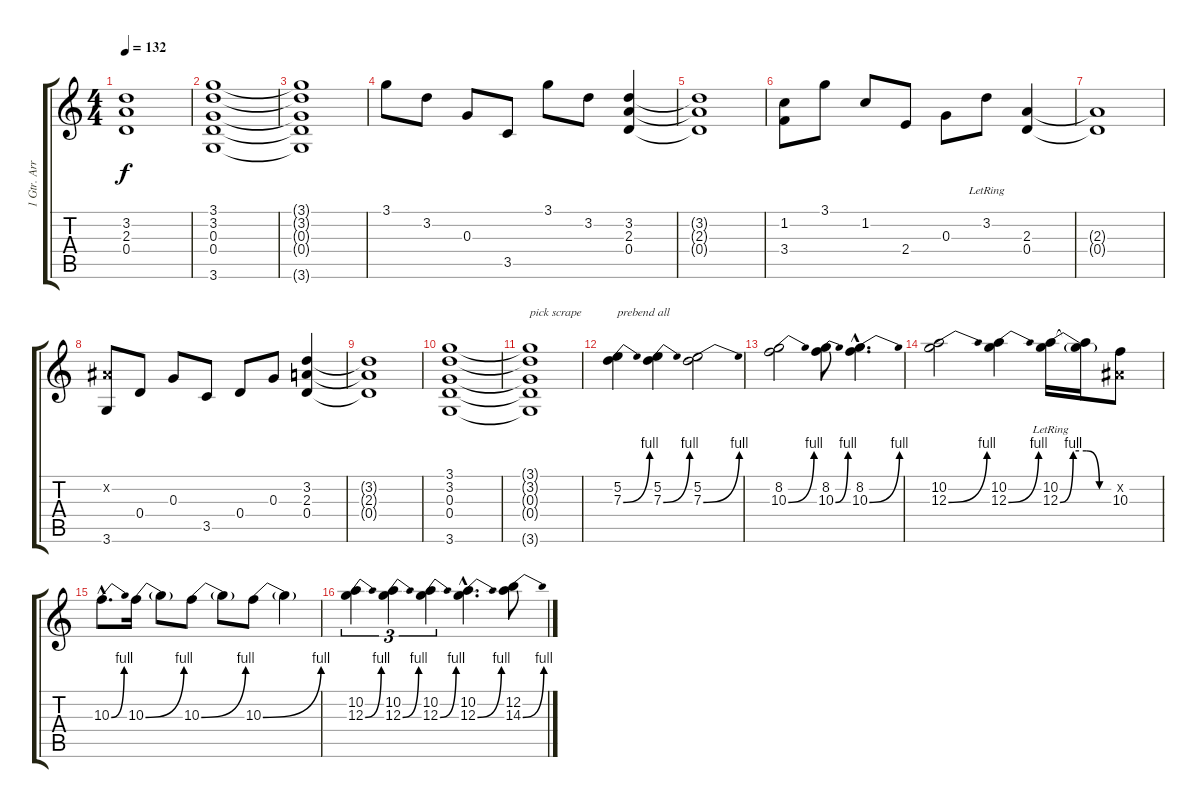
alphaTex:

\track ("1 Gtr. Arr." "1 Gtr. Arr") {instrument overdrivenguitar}
\staff {score tabs}
\tuning (E4 B3 G3 D3 A2 E2) {hide}
\ts (4 4)
\tempo 132
\clef g2
\ks c
(3.2{t} 2.3{t} 0.4{t}).1{dy f} |
(3.1 3.2 0.3 0.4 3.6).1 |
(3.1{t} 3.2{t} 0.3{t} 0.4{t} 3.6{t}).1 |
3.1.8{instrument electricguitarclean} 3.2.8 0.3.8 3.5.8 3.1.8 3.2.8 (3.2 2.3 0.4).4 |
(3.2{t} 2.3{t} 0.4{t}).1 |
(1.2 3.4).8 3.1.8 1.2.8 2.4.8 0.3.8 3.2{lr}.8 (2.3 0.4).4 |
(2.3{t} 0.4{t}).1 |
(-1.2{x} 3.6).8 0.4.8 0.3.8 3.5.8 0.4.8 0.3.8 (3.2 2.3 0.4).4 |
(3.2{t} 2.3{t} 0.4{t}).1 |
(3.1 3.2 0.3 0.4 3.6).1{instrument overdrivenguitar} |
(3.1{t} 3.2{t} 0.3{t} 0.4{t} 3.6{t}).1{txt "pick scrape"} |
(5.2 7.3{be (bend 0 0 60 4)}).4{txt "prebend all"} (5.2 7.3{be (bend 0 0 60 4)}).4 (5.2 7.3{be (bend 0 0 60 4)}).2 |
(8.2 10.3{be (bend 0 0 60 4)}).2 (8.2 10.3{be (bend 0 0 60 4)}).8 (8.2{hac} 10.3{be (bend 0 0 60 4) hac}).4{d} |
(10.2 12.3{be (bend 0 0 60 4)}).2 (10.2 12.3{be (bend 0 0 60 4)}).4 (10.2{lr} 12.3{be (custom 0 0 15 4 30 4 45 0 60 0)}).16 (10.2{t} 12.3{t}).16 (-1.2{x} 10.3).8 |
10.3{be (bend 0 0 60 4) hac}.8{d} 10.3{be (bend 0 0 60 4)}.16 10.3{t}.8 10.3{be (bend 0 0 60 4)}.8 10.3{t}.8 10.3{be (bend 0 0 60 4)}.8 10.3{t}.4 |
(10.2 12.3{be (bend 0 0 60 4)}).4{tu (3 2)} (10.2 12.3{be (bend 0 0 60 4)}).4{tu (3 2)} (10.2 12.3{be (bend 0 0 60 4)}).4{tu (3 2)} (10.2{hac} 12.3{be (bend 0 0 60 4) hac}).4{d} (12.2 14.3{be (bend 0 0 60 4)}).8
